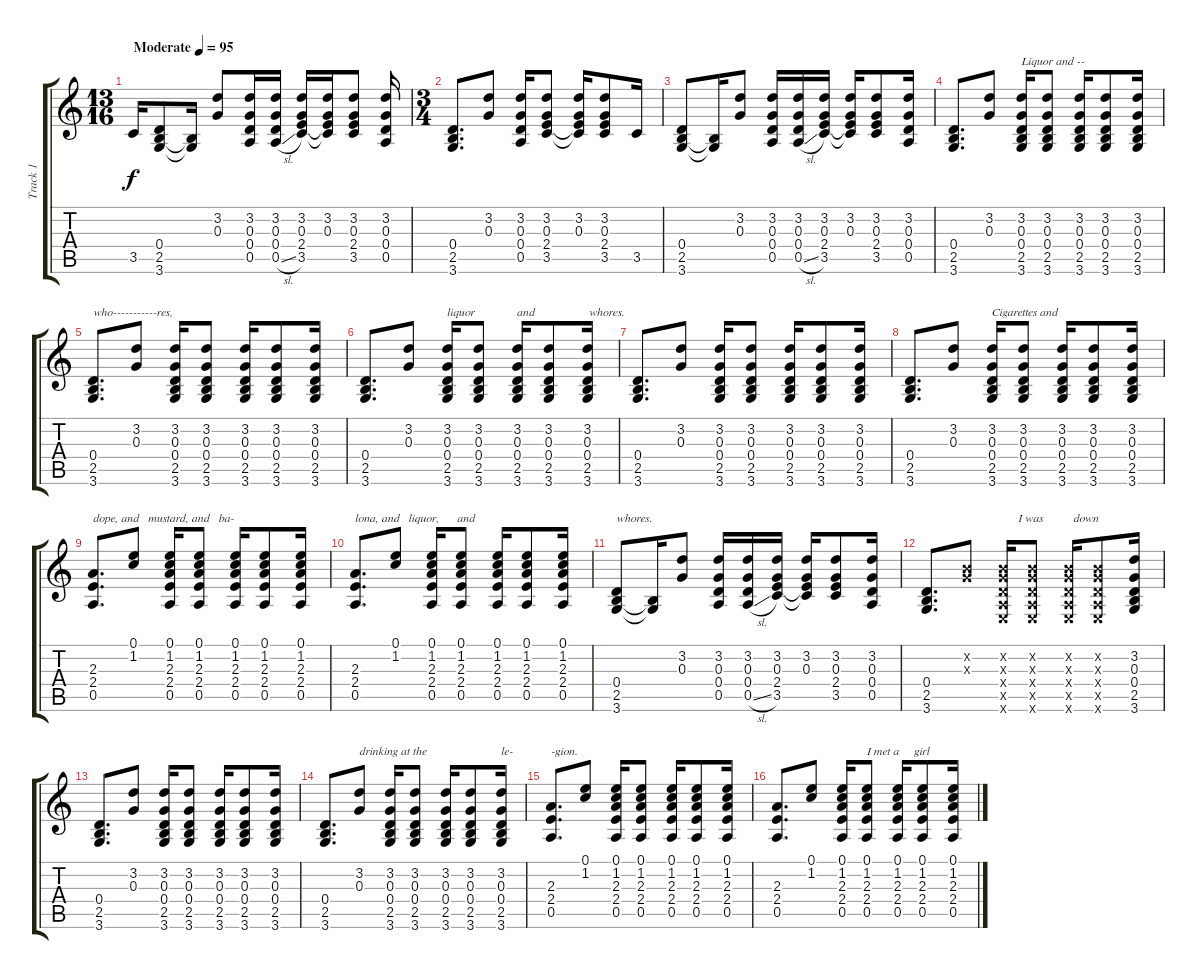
\track ("Track 1" "Track 1") {instrument acousticguitarnylon}
\staff {score tabs}
\tuning (E4 B3 G3 D3 A2 E2) {hide}
\ts (13 16)
\tempo (95 "Moderate")
\clef g2
\ks c
3.5.16{dy f instrument acousticguitarnylon} (0.4 2.5 3.6).8 (2.5{t} 3.6{t}).16 (3.2 0.3).8 (3.2 0.3 0.4 0.5).16 (3.2 0.3 0.4 0.5{sl}).16 (3.2 0.3 2.4 3.5).16 (3.2 0.3 2.4{t} 3.5{t}).16 (3.2 0.3 2.4 3.5).8 (3.2 0.3 0.4 0.5).16 |
\ts (3 4)
(0.4 2.5 3.6).8{d} (3.2 0.3).8 (3.2 0.3 0.4 0.5).16 (3.2 0.3 2.4 3.5).8 (3.2 0.3 2.4{t} 3.5{t}).16 (3.2 0.3 2.4 3.5).8 3.5.16 |
(0.4 2.5 3.6).8 (2.5{t} 3.6{t}).16 (3.2 0.3).8 (3.2 0.3 0.4 0.5).16 (3.2 0.3 0.4 0.5{sl}).16 (3.2 0.3 2.4 3.5).16 (3.2 0.3 2.4{t} 3.5{t}).16 (3.2 0.3 2.4 3.5).8 (3.2 0.3 0.4 0.5).16 |
(0.4 2.5 3.6).8{d} (3.2 0.3).8 (3.2 0.3 0.4 2.5 3.6).16{txt "Liquor and --"} (3.2 0.3 0.4 2.5 3.6).8 (3.2 0.3 0.4 2.5 3.6).16 (3.2 0.3 0.4 2.5 3.6).8 (3.2 0.3 0.4 2.5 3.6).16 |
(0.4 2.5 3.6).8{d txt "who-----------res,"} (3.2 0.3).8 (3.2 0.3 0.4 2.5 3.6).16 (3.2 0.3 0.4 2.5 3.6).8 (3.2 0.3 0.4 2.5 3.6).16 (3.2 0.3 0.4 2.5 3.6).8 (3.2 0.3 0.4 2.5 3.6).16 |
(0.4 2.5 3.6).8{d} (3.2 0.3).8 (3.2 0.3 0.4 2.5 3.6).16{txt "liquor              and                  whores."} (3.2 0.3 0.4 2.5 3.6).8 (3.2 0.3 0.4 2.5 3.6).16 (3.2 0.3 0.4 2.5 3.6).8 (3.2 0.3 0.4 2.5 3.6).16 |
(0.4 2.5 3.6).8{d} (3.2 0.3).8 (3.2 0.3 0.4 2.5 3.6).16 (3.2 0.3 0.4 2.5 3.6).8 (3.2 0.3 0.4 2.5 3.6).16 (3.2 0.3 0.4 2.5 3.6).8 (3.2 0.3 0.4 2.5 3.6).16 |
(0.4 2.5 3.6).8{d} (3.2 0.3).8 (3.2 0.3 0.4 2.5 3.6).16{txt "Cigarettes and"} (3.2 0.3 0.4 2.5 3.6).8 (3.2 0.3 0.4 2.5 3.6).16 (3.2 0.3 0.4 2.5 3.6).8 (3.2 0.3 0.4 2.5 3.6).16 |
(2.3 2.4 0.5).8{d txt "dope, and   mustard, and   ba-"} (0.1 1.2).8 (0.1 1.2 2.3 2.4 0.5).16 (0.1 1.2 2.3 2.4 0.5).8 (0.1 1.2 2.3 2.4 0.5).16 (0.1 1.2 2.3 2.4 0.5).8 (0.1 1.2 2.3 2.4 0.5).16 |
(2.3 2.4 0.5).8{d txt "lona, and   liquor,      and"} (0.1 1.2).8 (0.1 1.2 2.3 2.4 0.5).16 (0.1 1.2 2.3 2.4 0.5).8 (0.1 1.2 2.3 2.4 0.5).16 (0.1 1.2 2.3 2.4 0.5).8 (0.1 1.2 2.3 2.4 0.5).16 |
(0.4 2.5 3.6).8{txt "whores."} (2.5{t} 3.6{t}).16 (3.2 0.3).8 (3.2 0.3 0.4 0.5).16 (3.2 0.3 0.4 0.5{sl}).16 (3.2 0.3 2.4 3.5).16 (3.2 0.3 2.4{t} 3.5{t}).16 (3.2 0.3 2.4 3.5).8 (3.2 0.3 0.4 0.5).16 |
(0.4 2.5 3.6).8{d} (0.2{x} 0.3{x}).8 (0.2{x} 0.3{x} 0.4{x} 0.5{x} 0.6{x}).16{txt "     I was          down"} (0.2{x} 0.3{x} 0.4{x} 0.5{x} 0.6{x}).8 (0.2{x} 0.3{x} 0.4{x} 0.5{x} 0.6{x}).16 (0.2{x} 0.3{x} 0.4{x} 0.5{x} 0.6{x}).8 (3.2 0.3 0.4 2.5 3.6).16 |
(0.4 2.5 3.6).8{d} (3.2 0.3).8 (3.2 0.3 0.4 2.5 3.6).16 (3.2 0.3 0.4 2.5 3.6).8 (3.2 0.3 0.4 2.5 3.6).16 (3.2 0.3 0.4 2.5 3.6).8 (3.2 0.3 0.4 2.5 3.6).16 |
(0.4 2.5 3.6).8{d} (3.2 0.3).8{txt "drinking at the "} (3.2 0.3 0.4 2.5 3.6).16 (3.2 0.3 0.4 2.5 3.6).8 (3.2 0.3 0.4 2.5 3.6).16 (3.2 0.3 0.4 2.5 3.6).8 (3.2 0.3 0.4 2.5 3.6).16{txt "le-"} |
(2.3 2.4 0.5).8{d txt "-gion."} (0.1 1.2).8 (0.1 1.2 2.3 2.4 0.5).16 (0.1 1.2 2.3 2.4 0.5).8 (0.1 1.2 2.3 2.4 0.5).16 (0.1 1.2 2.3 2.4 0.5).8 (0.1 1.2 2.3 2.4 0.5).16 |
(2.3 2.4 0.5).8{d} (0.1 1.2).8 (0.1 1.2 2.3 2.4 0.5).16 (0.1 1.2 2.3 2.4 0.5).8{txt "I met a     girl"} (0.1 1.2 2.3 2.4 0.5).16 (0.1 1.2 2.3 2.4 0.5).8 (0.1 1.2 2.3 2.4 0.5).16
